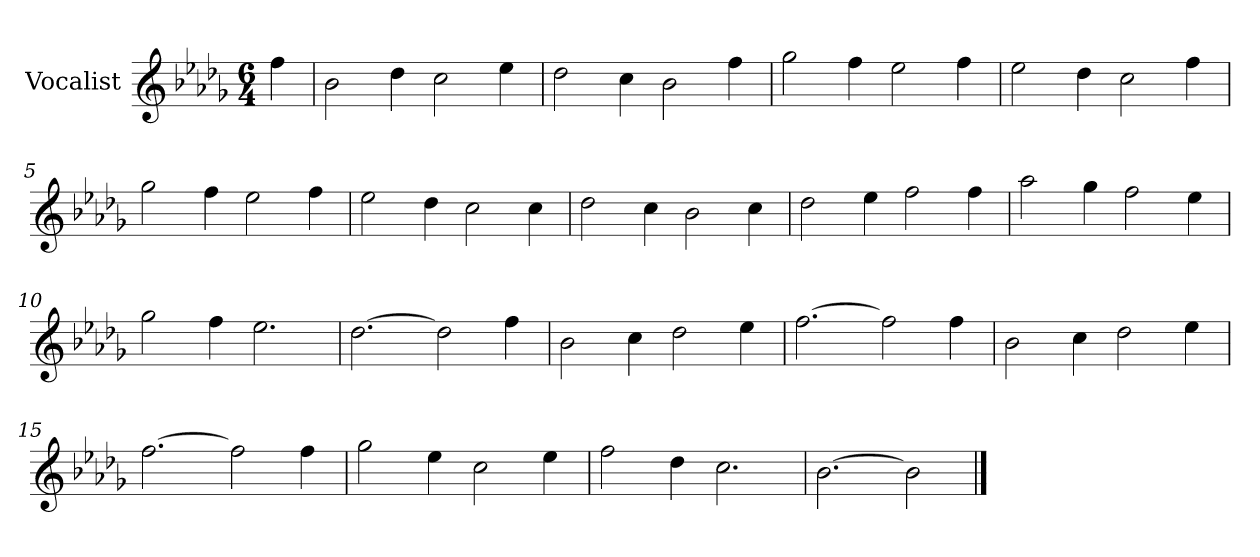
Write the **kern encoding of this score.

**kern
*part1
*staff1
*I"Vocalist
*k[b-e-a-d-g-]
*b-:
*M6/4
=
4ff
=1
2b-
4dd-
2cc
4ee-
=2
2dd-
4cc
2b-
4ff
=3
2gg-
4ff
2ee-
4ff
=4
2ee-
4dd-
2cc
4ff
=5
2gg-
4ff
2ee-
4ff
=6
2ee-
4dd-
2cc
4cc
=7
2dd-
4cc
2b-
4cc
=8
2dd-
4ee-
2ff
4ff
=9
2aa-
4gg-
2ff
4ee-
=10
2gg-
4ff
2.ee-
=11
[2.dd-
2dd-]
4ff
=12
2b-
4cc
2dd-
4ee-
=13
[2.ff
2ff]
4ff
=14
2b-
4cc
2dd-
4ee-
=15
[2.ff
2ff]
4ff
=16
2gg-
4ee-
2cc
4ee-
=17
2ff
4dd-
2.cc
=18
[2.b-
2b-]
==
*-
